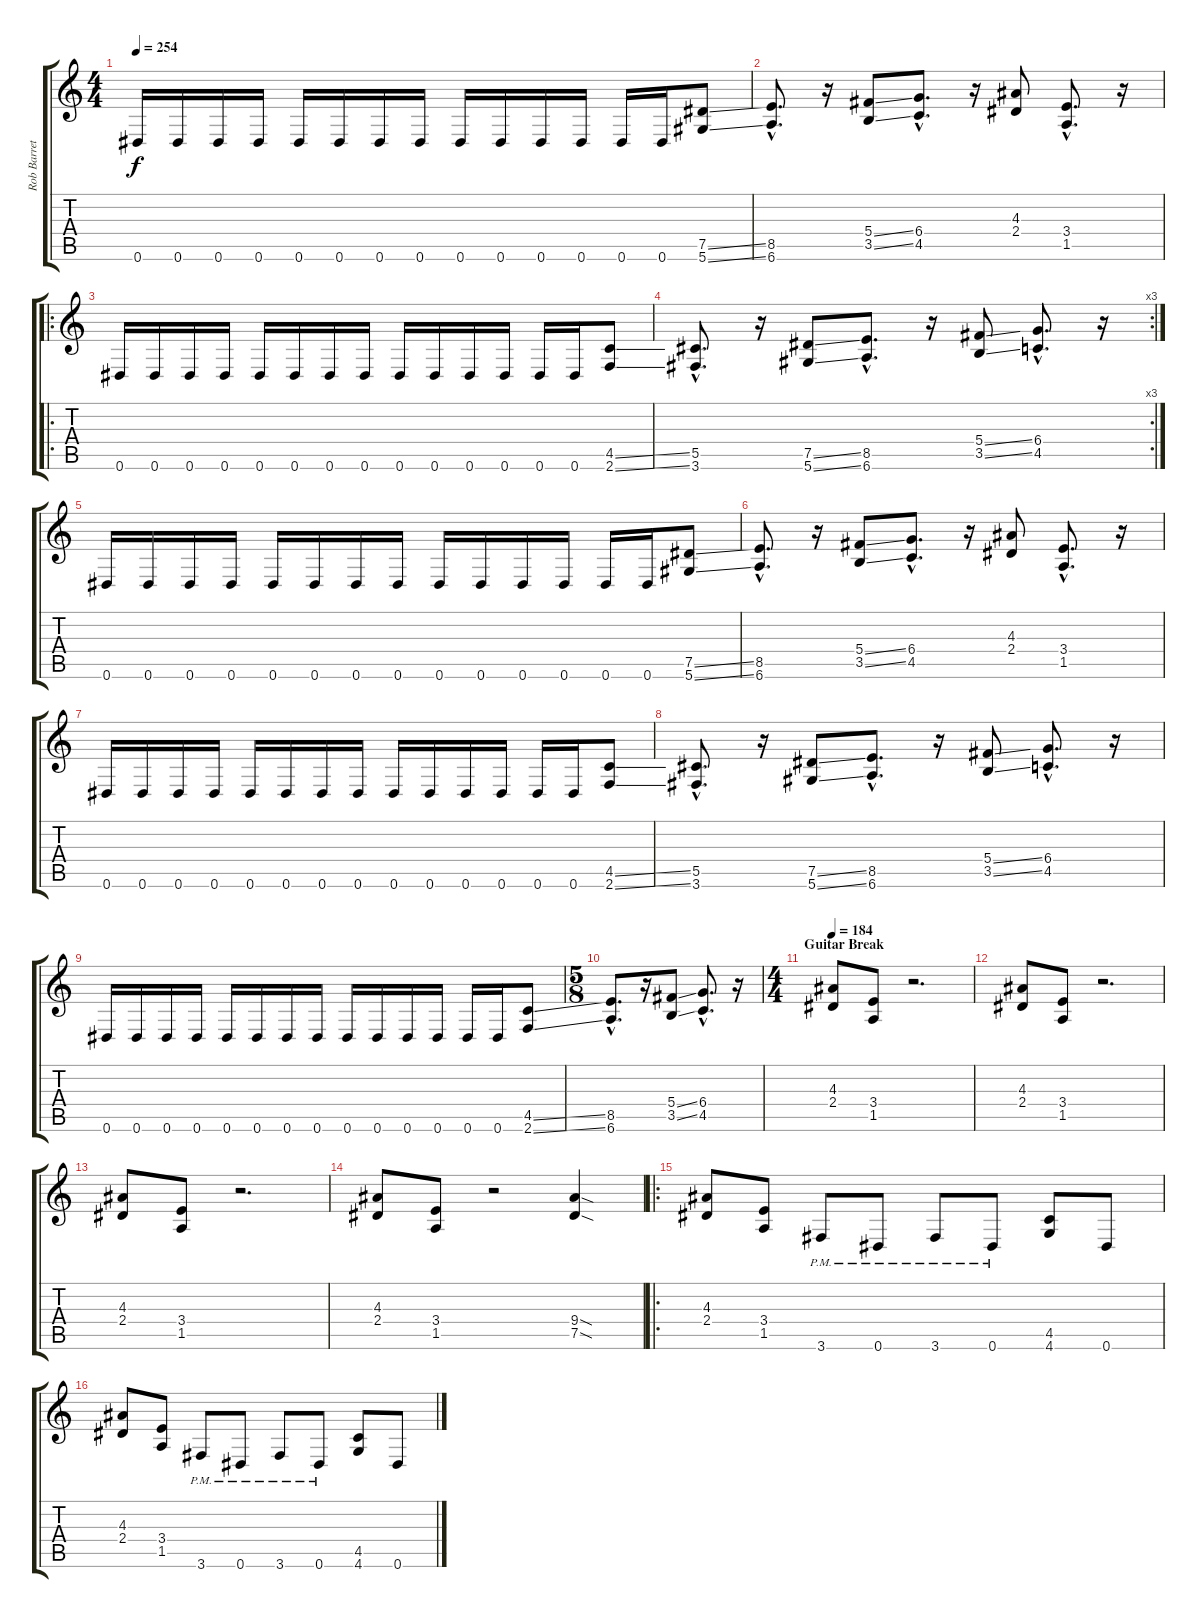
\track ("Rob Barrett" "Rob Barret") {instrument distortionguitar}
\staff {score tabs}
\tuning (Eb4 Bb3 Gb3 Db3 Ab2 Eb2) {hide}
\ts (4 4)
\tempo 254
\clef g2
\ks c
0.6.16{dy f} 0.6.16 0.6.16 0.6.16 0.6.16 0.6.16 0.6.16 0.6.16 0.6.16 0.6.16 0.6.16 0.6.16 0.6.16 0.6.16 (7.5{ss} 5.6{ss}).8 |
(8.5{hac} 6.6{hac}).8{d} r.16 (5.4{ss} 3.5{ss}).8 (6.4{hac} 4.5{hac}).8{d} r.16 (4.3 2.4).8 (3.4{hac} 1.5{hac}).8{d} r.16 |
\ro
0.6.16 0.6.16 0.6.16 0.6.16 0.6.16 0.6.16 0.6.16 0.6.16 0.6.16 0.6.16 0.6.16 0.6.16 0.6.16 0.6.16 (4.5{ss} 2.6{ss}).8 |
\rc 3
(5.5{hac} 3.6{hac}).8{d} r.16 (7.5{ss} 5.6{ss}).8 (8.5{hac} 6.6{hac}).8{d} r.16 (5.4{ss} 3.5{ss}).8 (6.4{hac} 4.5{hac}).8{d} r.16 |
0.6.16 0.6.16 0.6.16 0.6.16 0.6.16 0.6.16 0.6.16 0.6.16 0.6.16 0.6.16 0.6.16 0.6.16 0.6.16 0.6.16 (7.5{ss} 5.6{ss}).8 |
(8.5{hac} 6.6{hac}).8{d} r.16 (5.4{ss} 3.5{ss}).8 (6.4{hac} 4.5{hac}).8{d} r.16 (4.3 2.4).8 (3.4{hac} 1.5{hac}).8{d} r.16 |
0.6.16 0.6.16 0.6.16 0.6.16 0.6.16 0.6.16 0.6.16 0.6.16 0.6.16 0.6.16 0.6.16 0.6.16 0.6.16 0.6.16 (4.5{ss} 2.6{ss}).8 |
(5.5{hac} 3.6{hac}).8{d} r.16 (7.5{ss} 5.6{ss}).8 (8.5{hac} 6.6{hac}).8{d} r.16 (5.4{ss} 3.5{ss}).8 (6.4{hac} 4.5{hac}).8{d} r.16 |
0.6.16 0.6.16 0.6.16 0.6.16 0.6.16 0.6.16 0.6.16 0.6.16 0.6.16 0.6.16 0.6.16 0.6.16 0.6.16 0.6.16 (4.5{ss} 2.6{ss}).8 |
\ts (5 8)
(8.5{hac} 6.6{hac}).8{d} r.16 (5.4{ss} 3.5{ss}).8 (6.4{hac} 4.5{hac}).8{d} r.16 |
\ts (4 4)
\section ("" "Guitar Break")
\tempo 184
(4.3 2.4).8 (3.4 1.5).8 r.2{d} |
(4.3 2.4).8 (3.4 1.5).8 r.2{d} |
(4.3 2.4).8 (3.4 1.5).8 r.2{d} |
(4.3 2.4).8 (3.4 1.5).8 r.2 (9.4{sod} 7.5{sod}).4 |
\ro
(4.3 2.4).8 (3.4 1.5).8 3.6{pm}.8 0.6{pm}.8 3.6{pm}.8 0.6{pm}.8 (4.5 4.6).8 0.6.8 |
(4.3 2.4).8 (3.4 1.5).8 3.6{pm}.8 0.6{pm}.8 3.6{pm}.8 0.6{pm}.8 (4.5 4.6).8 0.6.8
